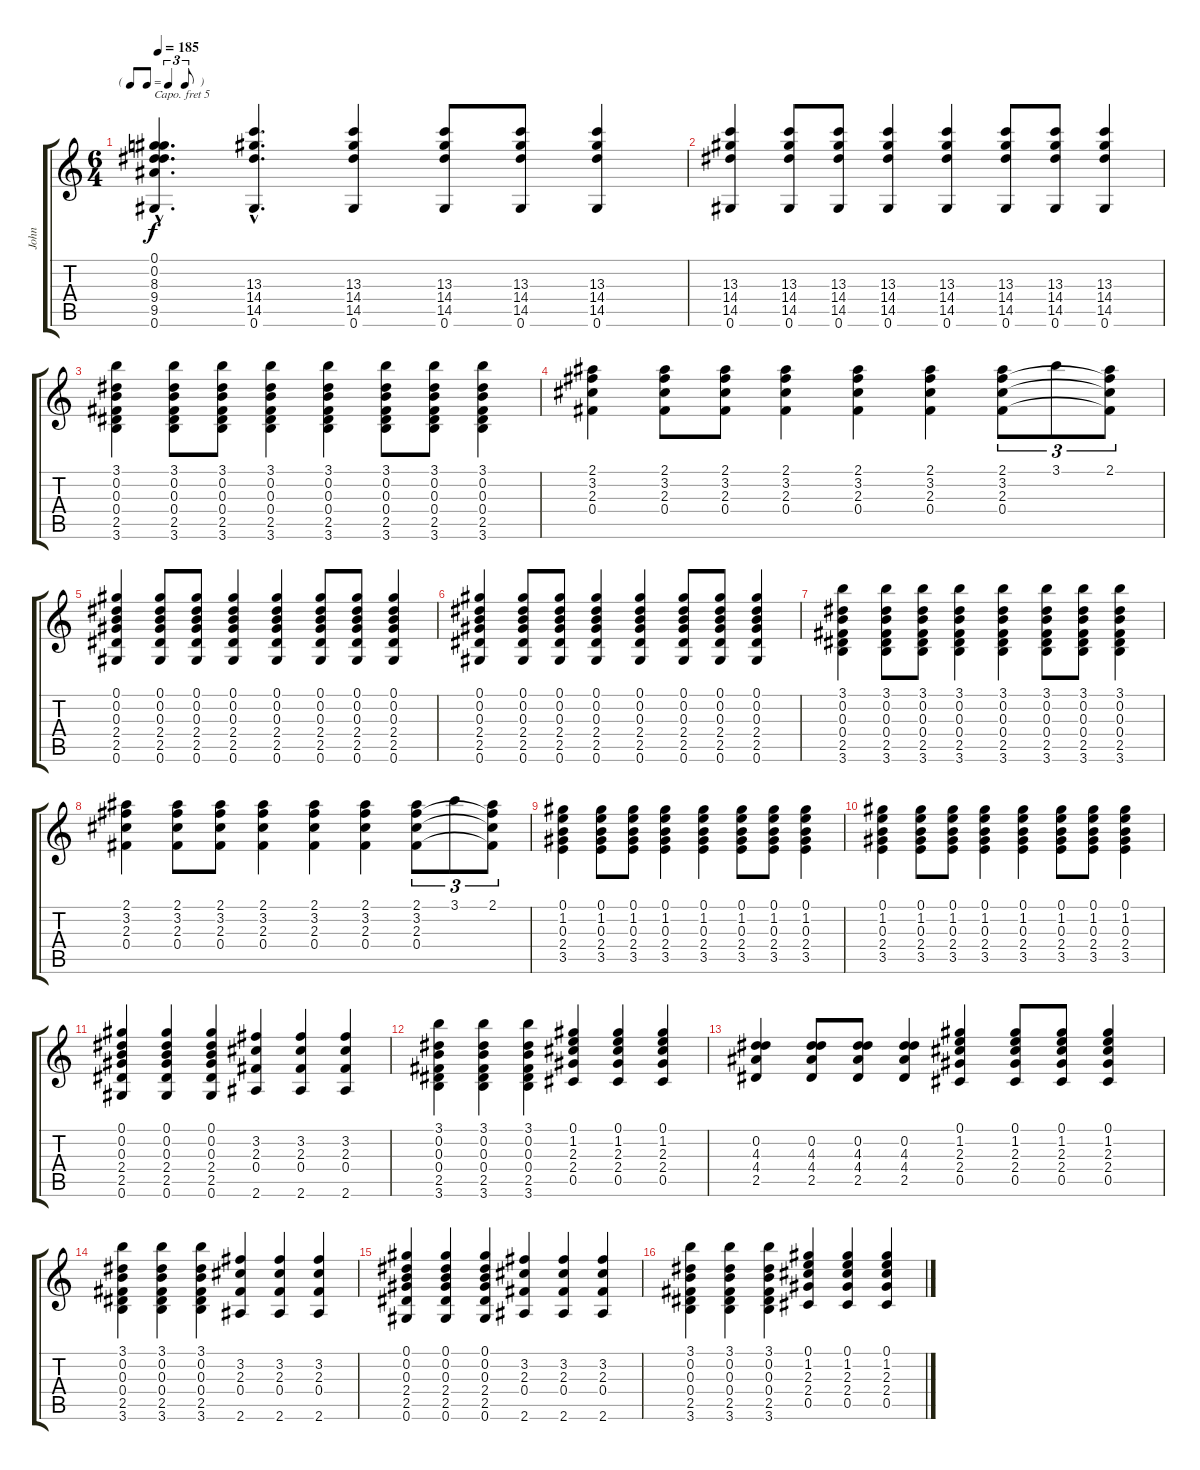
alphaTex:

\track ("John" "John") {instrument acousticguitarsteel}
\staff {score tabs}
\capo 5
\tuning (Eb4 Bb3 Gb3 Db3 Ab2 Eb2) {hide}
\ts (6 4)
\tf triplet8th
\tempo 185
\clef g2
\ks c
(0.1{hac} 0.2{hac} 8.3{hac} 9.4{hac} 9.5{hac} 0.6{hac}).4{d dy f} (13.3{hac} 14.4{hac} 14.5{hac} 0.6{hac}).4{d} (13.3 14.4 14.5 0.6).4 (13.3 14.4 14.5 0.6).8 (13.3 14.4 14.5 0.6).8 (13.3 14.4 14.5 0.6).4 |
(13.3 14.4 14.5 0.6).4 (13.3 14.4 14.5 0.6).8 (13.3 14.4 14.5 0.6).8 (13.3 14.4 14.5 0.6).4 (13.3 14.4 14.5 0.6).4 (13.3 14.4 14.5 0.6).8 (13.3 14.4 14.5 0.6).8 (13.3 14.4 14.5 0.6).4 |
(3.1 0.2 0.3 0.4 2.5 3.6).4 (3.1 0.2 0.3 0.4 2.5 3.6).8 (3.1 0.2 0.3 0.4 2.5 3.6).8 (3.1 0.2 0.3 0.4 2.5 3.6).4 (3.1 0.2 0.3 0.4 2.5 3.6).4 (3.1 0.2 0.3 0.4 2.5 3.6).8 (3.1 0.2 0.3 0.4 2.5 3.6).8 (3.1 0.2 0.3 0.4 2.5 3.6).4 |
(2.1 3.2 2.3 0.4).4 (2.1 3.2 2.3 0.4).8 (2.1 3.2 2.3 0.4).8 (2.1 3.2 2.3 0.4).4 (2.1 3.2 2.3 0.4).4 (2.1 3.2 2.3 0.4).4 (2.1 3.2 2.3 0.4).8{tu (3 2)} 3.1.8{tu (3 2)} (2.1 3.2{t} 2.3{t} 0.4{t}).8{tu (3 2)} |
(0.1 0.2 0.3 2.4 2.5 0.6).4 (0.1 0.2 0.3 2.4 2.5 0.6).8 (0.1 0.2 0.3 2.4 2.5 0.6).8 (0.1 0.2 0.3 2.4 2.5 0.6).4 (0.1 0.2 0.3 2.4 2.5 0.6).4 (0.1 0.2 0.3 2.4 2.5 0.6).8 (0.1 0.2 0.3 2.4 2.5 0.6).8 (0.1 0.2 0.3 2.4 2.5 0.6).4 |
(0.1 0.2 0.3 2.4 2.5 0.6).4 (0.1 0.2 0.3 2.4 2.5 0.6).8 (0.1 0.2 0.3 2.4 2.5 0.6).8 (0.1 0.2 0.3 2.4 2.5 0.6).4 (0.1 0.2 0.3 2.4 2.5 0.6).4 (0.1 0.2 0.3 2.4 2.5 0.6).8 (0.1 0.2 0.3 2.4 2.5 0.6).8 (0.1 0.2 0.3 2.4 2.5 0.6).4 |
(3.1 0.2 0.3 0.4 2.5 3.6).4 (3.1 0.2 0.3 0.4 2.5 3.6).8 (3.1 0.2 0.3 0.4 2.5 3.6).8 (3.1 0.2 0.3 0.4 2.5 3.6).4 (3.1 0.2 0.3 0.4 2.5 3.6).4 (3.1 0.2 0.3 0.4 2.5 3.6).8 (3.1 0.2 0.3 0.4 2.5 3.6).8 (3.1 0.2 0.3 0.4 2.5 3.6).4 |
(2.1 3.2 2.3 0.4).4 (2.1 3.2 2.3 0.4).8 (2.1 3.2 2.3 0.4).8 (2.1 3.2 2.3 0.4).4 (2.1 3.2 2.3 0.4).4 (2.1 3.2 2.3 0.4).4 (2.1 3.2 2.3 0.4).8{tu (3 2)} 3.1.8{tu (3 2)} (2.1 3.2{t} 2.3{t} 0.4{t}).8{tu (3 2)} |
(0.1 1.2 0.3 2.4 3.5).4 (0.1 1.2 0.3 2.4 3.5).8 (0.1 1.2 0.3 2.4 3.5).8 (0.1 1.2 0.3 2.4 3.5).4 (0.1 1.2 0.3 2.4 3.5).4 (0.1 1.2 0.3 2.4 3.5).8 (0.1 1.2 0.3 2.4 3.5).8 (0.1 1.2 0.3 2.4 3.5).4 |
(0.1 1.2 0.3 2.4 3.5).4 (0.1 1.2 0.3 2.4 3.5).8 (0.1 1.2 0.3 2.4 3.5).8 (0.1 1.2 0.3 2.4 3.5).4 (0.1 1.2 0.3 2.4 3.5).4 (0.1 1.2 0.3 2.4 3.5).8 (0.1 1.2 0.3 2.4 3.5).8 (0.1 1.2 0.3 2.4 3.5).4 |
(0.1 0.2 0.3 2.4 2.5 0.6).4 (0.1 0.2 0.3 2.4 2.5 0.6).4 (0.1 0.2 0.3 2.4 2.5 0.6).4 (3.2 2.3 0.4 2.6).4 (3.2 2.3 0.4 2.6).4 (3.2 2.3 0.4 2.6).4 |
(3.1 0.2 0.3 0.4 2.5 3.6).4 (3.1 0.2 0.3 0.4 2.5 3.6).4 (3.1 0.2 0.3 0.4 2.5 3.6).4 (0.1 1.2 2.3 2.4 0.5).4 (0.1 1.2 2.3 2.4 0.5).4 (0.1 1.2 2.3 2.4 0.5).4 |
(0.2 4.3 4.4 2.5).4 (0.2 4.3 4.4 2.5).8 (0.2 4.3 4.4 2.5).8 (0.2 4.3 4.4 2.5).4 (0.1 1.2 2.3 2.4 0.5).4 (0.1 1.2 2.3 2.4 0.5).8 (0.1 1.2 2.3 2.4 0.5).8 (0.1 1.2 2.3 2.4 0.5).4 |
(3.1 0.2 0.3 0.4 2.5 3.6).4 (3.1 0.2 0.3 0.4 2.5 3.6).4 (3.1 0.2 0.3 0.4 2.5 3.6).4 (3.2 2.3 0.4 2.6).4 (3.2 2.3 0.4 2.6).4 (3.2 2.3 0.4 2.6).4 |
(0.1 0.2 0.3 2.4 2.5 0.6).4 (0.1 0.2 0.3 2.4 2.5 0.6).4 (0.1 0.2 0.3 2.4 2.5 0.6).4 (3.2 2.3 0.4 2.6).4 (3.2 2.3 0.4 2.6).4 (3.2 2.3 0.4 2.6).4 |
(3.1 0.2 0.3 0.4 2.5 3.6).4 (3.1 0.2 0.3 0.4 2.5 3.6).4 (3.1 0.2 0.3 0.4 2.5 3.6).4 (0.1 1.2 2.3 2.4 0.5).4 (0.1 1.2 2.3 2.4 0.5).4 (0.1 1.2 2.3 2.4 0.5).4
